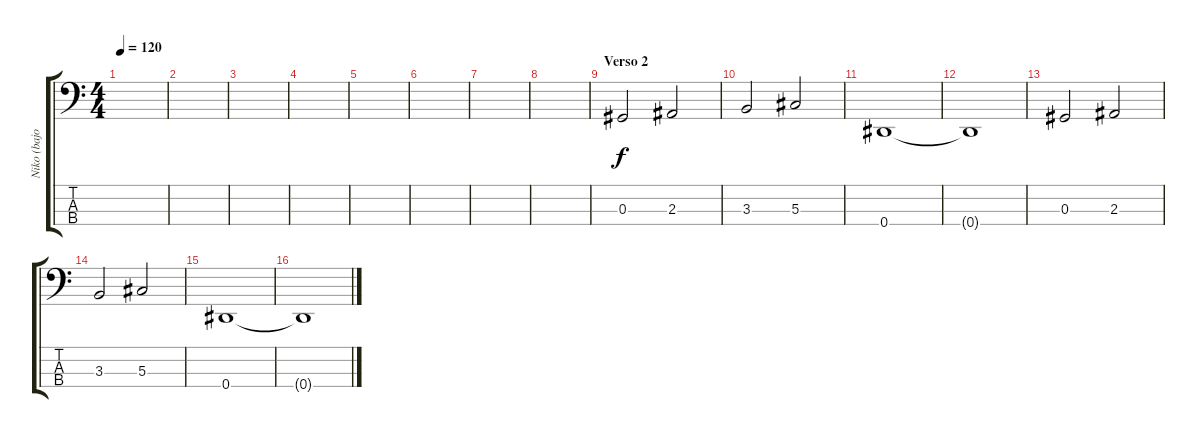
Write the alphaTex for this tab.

\track ("Niko (bajo)" "Niko (bajo") {instrument electricbassfinger}
\staff {score tabs}
\tuning (Gb2 Db2 Ab1 Eb1) {hide}
\ts (4 4)
\tempo 120
\clef f4
\ks c
|
|
|
|
|
|
|
|
\section ("" "Verso 2")
0.3.2 2.3.2 |
3.3.2 5.3.2 |
0.4.1 |
0.4{t}.1 |
0.3.2 2.3.2 |
3.3.2 5.3.2 |
0.4.1 |
0.4{t}.1
